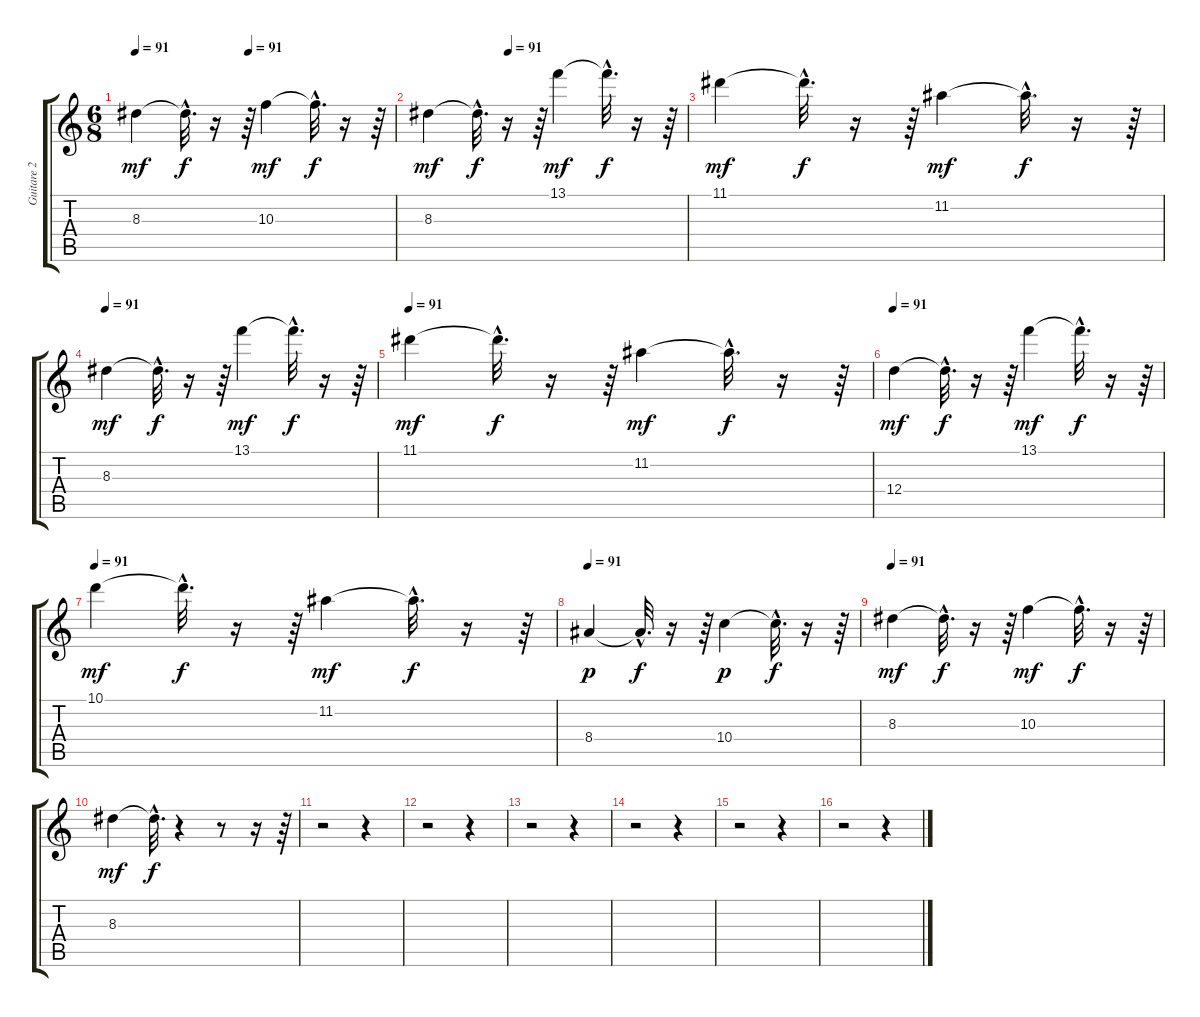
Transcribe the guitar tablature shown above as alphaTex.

\track ("Guitare 2" "Guitare 2") {instrument acousticguitarnylon}
\staff {score tabs}
\tuning (E4 B3 G3 D3 A2 E2) {hide}
\ts (6 8)
\tempo 91
\tempo (91 0.4375)
\clef g2
\ks c
8.3.4{dy mf} 8.3{hac t}.32{d dy f} r.16 r.64 10.3.4{dy mf} 10.3{hac t}.32{d dy f} r.16 r.64 |
\tempo (91 0.3125)
8.3.4{dy mf} 8.3{hac t}.32{d dy f} r.16 r.64 13.1.4{dy mf} 13.1{hac t}.32{d dy f} r.16 r.64 |
11.1.4{dy mf} 11.1{hac t}.32{d dy f} r.16 r.64 11.2.4{dy mf} 11.2{hac t}.32{d dy f} r.16 r.64 |
\tempo 91
8.3.4{dy mf} 8.3{hac t}.32{d dy f} r.16 r.64 13.1.4{dy mf} 13.1{hac t}.32{d dy f} r.16 r.64 |
\tempo 91
11.1.4{dy mf} 11.1{hac t}.32{d dy f} r.16 r.64 11.2.4{dy mf} 11.2{hac t}.32{d dy f} r.16 r.64 |
\tempo 91
12.4.4{dy mf} 12.4{hac t}.32{d dy f} r.16 r.64 13.1.4{dy mf} 13.1{hac t}.32{d dy f} r.16 r.64 |
\tempo 91
10.1.4{dy mf} 10.1{hac t}.32{d dy f} r.16 r.64 11.2.4{dy mf} 11.2{hac t}.32{d dy f} r.16 r.64 |
\tempo 91
8.4.4{dy p} 8.4{hac t}.32{d dy f} r.16 r.64 10.4.4{dy p} 10.4{hac t}.32{d dy f} r.16 r.64 |
\tempo 91
8.3.4{dy mf} 8.3{hac t}.32{d dy f} r.16 r.64 10.3.4{dy mf} 10.3{hac t}.32{d dy f} r.16 r.64 |
8.3.4{dy mf} 8.3{hac t}.32{d dy f} r.4 r.8 r.16 r.64 |
r.2 r.4 |
r.2 r.4 |
r.2 r.4 |
r.2 r.4 |
r.2 r.4 |
r.2 r.4
